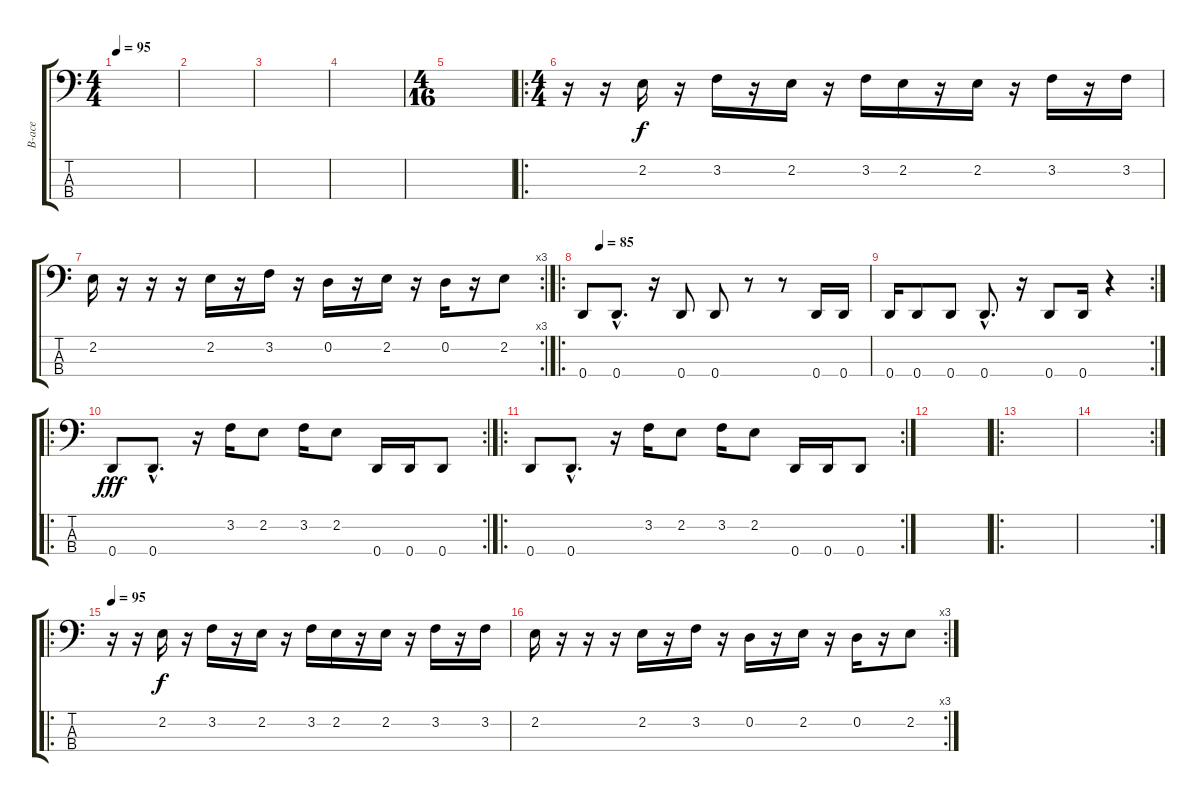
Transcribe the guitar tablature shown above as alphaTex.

\track ("B-ace" "B-ace") {instrument electricbassfinger}
\staff {score tabs}
\tuning (G2 D2 A1 D1) {hide}
\ts (4 4)
\tempo 95
\clef f4
\ks c
|
|
|
|
\ts (4 16)
|
\ro
\ts (4 4)
r.16 r.16 2.2.16 r.16 3.2.16 r.16 2.2.16 r.16 3.2.16 2.2.16 r.16 2.2.16 r.16 3.2.16 r.16 3.2.16 |
\rc 3
2.2.16 r.16 r.16 r.16 2.2.16 r.16 3.2.16 r.16 0.2.16 r.16 2.2.16 r.16 0.2.16 r.16 2.2.8 |
\ro
\tempo (85 0.0625)
0.4.8 0.4{hac}.8{d} r.16 0.4.8 0.4.8 r.8 r.8 0.4.16 0.4.16 |
\rc 2
0.4.16 0.4.8 0.4.8 0.4{hac}.8{d} r.16 0.4.8 0.4.16 r.4 |
\ro
\rc 2
0.4.8{dy fff} 0.4{hac}.8{d} r.16 3.2.16 2.2.8 3.2.16 2.2.8 0.4.16 0.4.16 0.4.8 |
\ro
\rc 2
0.4.8 0.4{hac}.8{d} r.16 3.2.16 2.2.8 3.2.16 2.2.8 0.4.16 0.4.16 0.4.8 |
|
\ro
|
\rc 2
|
\ro
\tempo 95
r.16 r.16 2.2.16{dy f} r.16 3.2.16 r.16 2.2.16 r.16 3.2.16 2.2.16 r.16 2.2.16 r.16 3.2.16 r.16 3.2.16 |
\rc 3
2.2.16 r.16 r.16 r.16 2.2.16 r.16 3.2.16 r.16 0.2.16 r.16 2.2.16 r.16 0.2.16 r.16 2.2.8
